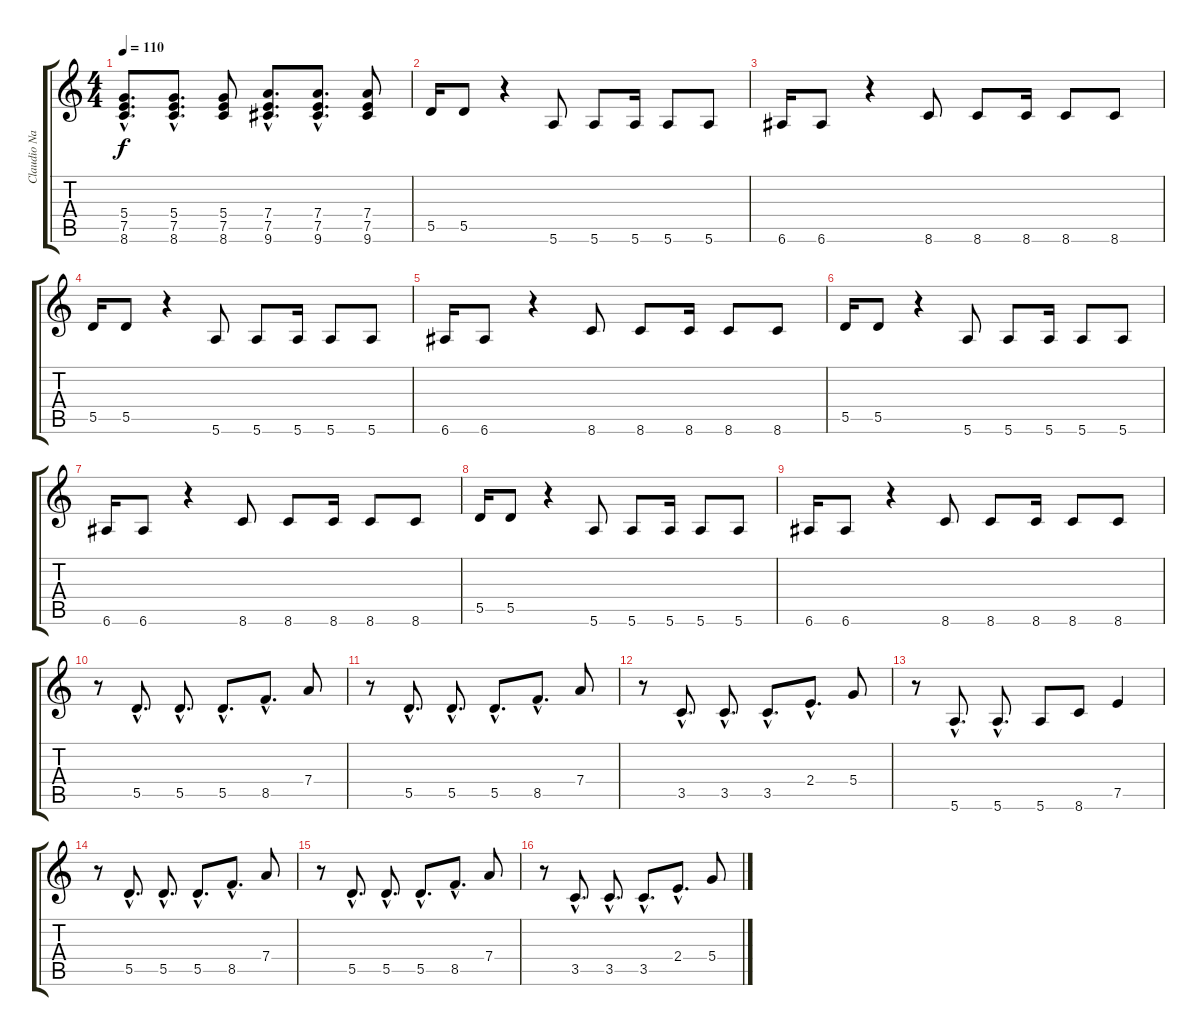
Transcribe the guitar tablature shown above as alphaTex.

\track ("Claudio Narea (Teclado N1)" "Claudio Na") {instrument synthbass2}
\staff {score tabs}
\tuning (E4 B3 G3 D3 A2 E2) {hide}
\ts (4 4)
\tempo 110
\clef g2
\ks c
(5.4{hac} 7.5{hac} 8.6{hac}).8{d dy f} (5.4{hac} 7.5{hac} 8.6{hac}).8{d} (5.4 7.5 8.6).8 (7.4{hac} 7.5{hac} 9.6{hac}).8{d} (7.4{hac} 7.5{hac} 9.6{hac}).8{d} (7.4 7.5 9.6).8 |
5.5.16 5.5.8 r.4 5.6.8 5.6.8 5.6.16 5.6.8 5.6.8 |
6.6.16 6.6.8 r.4 8.6.8 8.6.8 8.6.16 8.6.8 8.6.8 |
5.5.16 5.5.8 r.4 5.6.8 5.6.8 5.6.16 5.6.8 5.6.8 |
6.6.16 6.6.8 r.4 8.6.8 8.6.8 8.6.16 8.6.8 8.6.8 |
5.5.16 5.5.8 r.4 5.6.8 5.6.8 5.6.16 5.6.8 5.6.8 |
6.6.16 6.6.8 r.4 8.6.8 8.6.8 8.6.16 8.6.8 8.6.8 |
5.5.16 5.5.8 r.4 5.6.8 5.6.8 5.6.16 5.6.8 5.6.8 |
6.6.16 6.6.8 r.4 8.6.8 8.6.8 8.6.16 8.6.8 8.6.8 |
r.8 5.5{hac}.8{d} 5.5{hac}.8{d} 5.5{hac}.8{d} 8.5{hac}.8{d} 7.4.8 |
r.8 5.5{hac}.8{d} 5.5{hac}.8{d} 5.5{hac}.8{d} 8.5{hac}.8{d} 7.4.8 |
r.8 3.5{hac}.8{d} 3.5{hac}.8{d} 3.5{hac}.8{d} 2.4{hac}.8{d} 5.4.8 |
r.8 5.6{hac}.8{d} 5.6{hac}.8{d} 5.6.8 8.6.8 7.5.4 |
r.8 5.5{hac}.8{d} 5.5{hac}.8{d} 5.5{hac}.8{d} 8.5{hac}.8{d} 7.4.8 |
r.8 5.5{hac}.8{d} 5.5{hac}.8{d} 5.5{hac}.8{d} 8.5{hac}.8{d} 7.4.8 |
r.8 3.5{hac}.8{d} 3.5{hac}.8{d} 3.5{hac}.8{d} 2.4{hac}.8{d} 5.4.8
